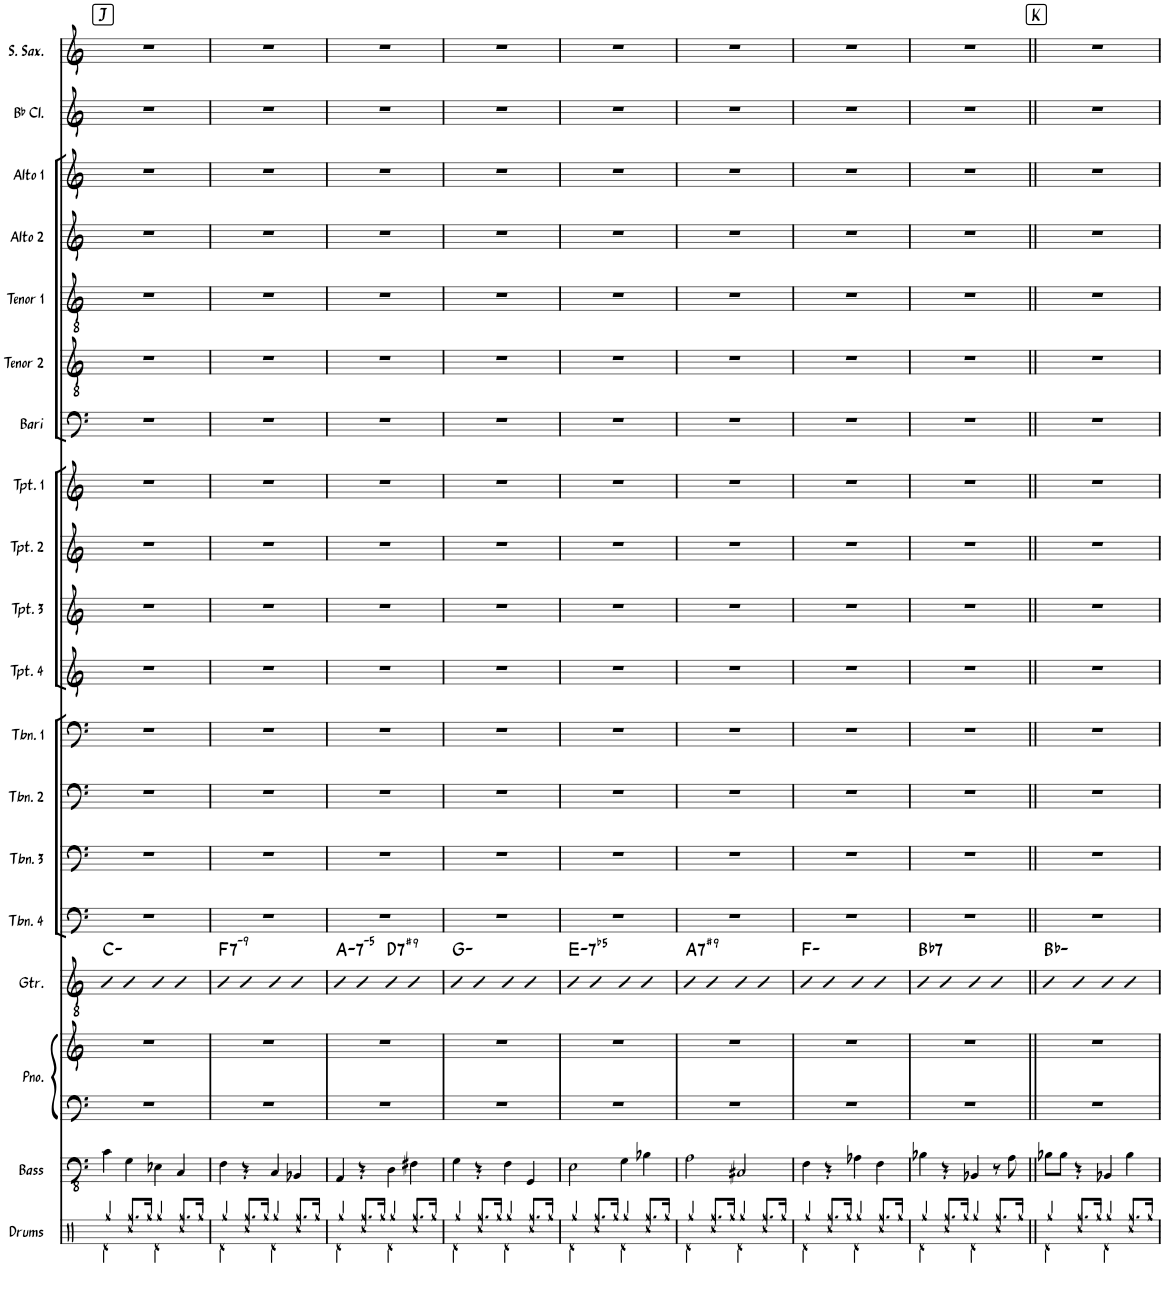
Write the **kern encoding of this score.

**kern	**kern	**kern	**kern	**kern	**harte	**kern	**kern	**kern	**kern	**kern	**kern	**kern	**kern	**kern	**kern	**kern	**kern	**kern	**kern	**kern
*part19	*part18	*part17	*part17	*part16	*part16	*part15	*part14	*part13	*part12	*part11	*part10	*part9	*part8	*part7	*part6	*part5	*part4	*part3	*part2	*part1
*staff20	*staff19	*staff18	*staff17	*staff16	*	*staff15	*staff14	*staff13	*staff12	*staff11	*staff10	*staff9	*staff8	*staff7	*staff6	*staff5	*staff4	*staff3	*staff2	*staff1
*I"Drums	*I"Bass	*I"Piano	*	*I"Guitar	*	*I"Trombone 4	*I"Trombone 3	*I"Trombone 2	*I"Trombone 1	*I"Trumpet 4	*I"Trumpet 3	*I"Trumpet 2	*I"Trumpet 1	*I"Bari Sax	*I"Tenor Sax 2	*I"Tenor Sax 1	*I"Alto Sax 2	*I"Alto Sax 1	*I"Bb Clarinet	*I"Soprano Saxophone
*I'Drums	*I'Bass	*I'Pno.	*	*I'Gtr.	*	*I'Tbn. 4	*I'Tbn. 3	*I'Tbn. 2	*I'Tbn. 1	*I'Tpt. 4	*I'Tpt. 3	*I'Tpt. 2	*I'Tpt. 1	*I'Bari	*I'Tenor 2	*I'Tenor 1	*I'Alto 2	*I'Alto 1	*I'Bb Cl.	*I'S. Sax.
!!LO:PB:g=z
*clefX	*clefFv4	*clefF4	*clefG2	*clefGv2	*	*clefF4	*clefF4	*clefF4	*clefF4	*clefG2	*clefG2	*clefG2	*clefG2	*clefF4	*clefGv2	*clefGv2	*clefG2	*clefG2	*clefG2	*clefG2
*	*	*	*	*	*	*	*	*	*	*ITrd1c2	*ITrd1c2	*ITrd1c2	*ITrd1c2	*ITrd12c21	*ITrd8c14	*ITrd8c14	*ITrd5c9	*ITrd5c9	*ITrd1c2	*ITrd1c2
*k[]	*k[]	*k[]	*k[]	*k[]	*	*k[]	*k[]	*k[]	*k[]	*k[]	*k[]	*k[]	*k[]	*k[]	*k[]	*k[]	*k[]	*k[]	*k[]	*k[]
*M4/4	*M4/4	*M4/4	*M4/4	*M4/4	*	*M4/4	*M4/4	*M4/4	*M4/4	*M4/4	*M4/4	*M4/4	*M4/4	*M4/4	*M4/4	*M4/4	*M4/4	*M4/4	*M4/4	*M4/4
!!LO:REH:place=s1:a:B:rj:fs=14:t=J
=86	=86	=86	=86	=86	=86	=86	=86	=86	=86	=86	=86	=86	=86	=86	=86	=86	=86	=86	=86	=86
*^	*	*	*	*	*	*	*	*	*	*	*	*	*	*	*	*	*	*	*	*
4Rgg/	4Rd\	4C\	1r	1r	4B	C:min	1r	1r	1r	1r	1r	1r	1r	1r	1r	1r	1r	1r	1r	1r	1r
8.Rgg/L	4Rcc/	4GG\	.	.	4B	.	.	.	.	.	.	.	.	.	.	.	.	.	.	.	.
16Rgg/Jk	.	.	.	.	.	.	.	.	.	.	.	.	.	.	.	.	.	.	.	.	.
4Rgg/	4Rd\	4EE-X\	.	.	4B	.	.	.	.	.	.	.	.	.	.	.	.	.	.	.	.
8.Rgg/L	4Rcc/	4CC/	.	.	4B	.	.	.	.	.	.	.	.	.	.	.	.	.	.	.	.
16Rgg/Jk	.	.	.	.	.	.	.	.	.	.	.	.	.	.	.	.	.	.	.	.	.
=87	=87	=87	=87	=87	=87	=87	=87	=87	=87	=87	=87	=87	=87	=87	=87	=87	=87	=87	=87	=87	=87
!	!	!	!	!	!	!LO:H:kt=7	!	!	!	!	!	!	!	!	!	!	!	!	!	!	!
4Rgg/	4Rd\	4FF\	1r	1r	4B	F:7(b9)	1r	1r	1r	1r	1r	1r	1r	1r	1r	1r	1r	1r	1r	1r	1r
8.Rgg/L	4Rcc/	4r	.	.	4B	.	.	.	.	.	.	.	.	.	.	.	.	.	.	.	.
16Rgg/Jk	.	.	.	.	.	.	.	.	.	.	.	.	.	.	.	.	.	.	.	.	.
4Rgg/	4Rd\	4CC/	.	.	4B	.	.	.	.	.	.	.	.	.	.	.	.	.	.	.	.
8.Rgg/L	4Rcc/	4BBB-X/	.	.	4B	.	.	.	.	.	.	.	.	.	.	.	.	.	.	.	.
16Rgg/Jk	.	.	.	.	.	.	.	.	.	.	.	.	.	.	.	.	.	.	.	.	.
=88	=88	=88	=88	=88	=88	=88	=88	=88	=88	=88	=88	=88	=88	=88	=88	=88	=88	=88	=88	=88	=88
!	!	!	!	!	!	!LO:H:kt=-7-5	!	!	!	!	!	!	!	!	!	!	!	!	!	!	!
4Rgg/	4Rd\	4AAA/	1r	1r	4B	A:hdim7	1r	1r	1r	1r	1r	1r	1r	1r	1r	1r	1r	1r	1r	1r	1r
8.Rgg/L	4Rcc/	4r	.	.	4B	.	.	.	.	.	.	.	.	.	.	.	.	.	.	.	.
16Rgg/Jk	.	.	.	.	.	.	.	.	.	.	.	.	.	.	.	.	.	.	.	.	.
!	!	!	!	!	!	!LO:H:kt=7	!	!	!	!	!	!	!	!	!	!	!	!	!	!	!
4Rgg/	4Rd\	4DD\	.	.	4B	D:7(#9)	.	.	.	.	.	.	.	.	.	.	.	.	.	.	.
8.Rgg/L	4Rcc/	4FF#X\	.	.	4B	.	.	.	.	.	.	.	.	.	.	.	.	.	.	.	.
16Rgg/Jk	.	.	.	.	.	.	.	.	.	.	.	.	.	.	.	.	.	.	.	.	.
=89	=89	=89	=89	=89	=89	=89	=89	=89	=89	=89	=89	=89	=89	=89	=89	=89	=89	=89	=89	=89	=89
4Rgg/	4Rd\	4GG\	1r	1r	4Bn	G:min	1r	1r	1r	1r	1r	1r	1r	1r	1r	1r	1r	1r	1r	1r	1r
8.Rgg/L	4Rcc/	4r	.	.	4B	.	.	.	.	.	.	.	.	.	.	.	.	.	.	.	.
16Rgg/Jk	.	.	.	.	.	.	.	.	.	.	.	.	.	.	.	.	.	.	.	.	.
4Rgg/	4Rd\	4FF\	.	.	4B	.	.	.	.	.	.	.	.	.	.	.	.	.	.	.	.
8.Rgg/L	4Rcc/	4GGG/	.	.	4B	.	.	.	.	.	.	.	.	.	.	.	.	.	.	.	.
16Rgg/Jk	.	.	.	.	.	.	.	.	.	.	.	.	.	.	.	.	.	.	.	.	.
=90	=90	=90	=90	=90	=90	=90	=90	=90	=90	=90	=90	=90	=90	=90	=90	=90	=90	=90	=90	=90	=90
!	!	!	!	!	!	!LO:H:kt=-7b5	!	!	!	!	!	!	!	!	!	!	!	!	!	!	!
4Rgg/	4Rd\	2EE\	1r	1r	4Bn	E:hdim7	1r	1r	1r	1r	1r	1r	1r	1r	1r	1r	1r	1r	1r	1r	1r
8.Rgg/L	4Rcc/	.	.	.	4B	.	.	.	.	.	.	.	.	.	.	.	.	.	.	.	.
16Rgg/Jk	.	.	.	.	.	.	.	.	.	.	.	.	.	.	.	.	.	.	.	.	.
4Rgg/	4Rd\	4GG\	.	.	4B	.	.	.	.	.	.	.	.	.	.	.	.	.	.	.	.
8.Rgg/L	4Rcc/	4BB-X\	.	.	4B	.	.	.	.	.	.	.	.	.	.	.	.	.	.	.	.
16Rgg/Jk	.	.	.	.	.	.	.	.	.	.	.	.	.	.	.	.	.	.	.	.	.
=91	=91	=91	=91	=91	=91	=91	=91	=91	=91	=91	=91	=91	=91	=91	=91	=91	=91	=91	=91	=91	=91
!	!	!	!	!	!	!LO:H:kt=7	!	!	!	!	!	!	!	!	!	!	!	!	!	!	!
4Rgg/	4Rd\	2AA\	1r	1r	4Bn	A:7(#9)	1r	1r	1r	1r	1r	1r	1r	1r	1r	1r	1r	1r	1r	1r	1r
8.Rgg/L	4Rcc/	.	.	.	4B	.	.	.	.	.	.	.	.	.	.	.	.	.	.	.	.
16Rgg/Jk	.	.	.	.	.	.	.	.	.	.	.	.	.	.	.	.	.	.	.	.	.
4Rgg/	4Rd\	2CC#X/	.	.	4B	.	.	.	.	.	.	.	.	.	.	.	.	.	.	.	.
8.Rgg/L	4Rcc/	.	.	.	4B	.	.	.	.	.	.	.	.	.	.	.	.	.	.	.	.
16Rgg/Jk	.	.	.	.	.	.	.	.	.	.	.	.	.	.	.	.	.	.	.	.	.
=92	=92	=92	=92	=92	=92	=92	=92	=92	=92	=92	=92	=92	=92	=92	=92	=92	=92	=92	=92	=92	=92
4Rgg/	4Rd\	4FF\	1r	1r	4B	F:min	1r	1r	1r	1r	1r	1r	1r	1r	1r	1r	1r	1r	1r	1r	1r
8.Rgg/L	4Rcc/	4r	.	.	4B	.	.	.	.	.	.	.	.	.	.	.	.	.	.	.	.
16Rgg/Jk	.	.	.	.	.	.	.	.	.	.	.	.	.	.	.	.	.	.	.	.	.
4Rgg/	4Rd\	4AA-X\	.	.	4B	.	.	.	.	.	.	.	.	.	.	.	.	.	.	.	.
8.Rgg/L	4Rcc/	4FF\	.	.	4B	.	.	.	.	.	.	.	.	.	.	.	.	.	.	.	.
16Rgg/Jk	.	.	.	.	.	.	.	.	.	.	.	.	.	.	.	.	.	.	.	.	.
=93	=93	=93	=93	=93	=93	=93	=93	=93	=93	=93	=93	=93	=93	=93	=93	=93	=93	=93	=93	=93	=93
!	!	!	!	!	!	!LO:H:kt=7	!	!	!	!	!	!	!	!	!	!	!	!	!	!	!
4Rgg/	4Rd\	4BB-X\	1r	1r	4Bn	Bb:7	1r	1r	1r	1r	1r	1r	1r	1r	1r	1r	1r	1r	1r	1r	1r
8.Rgg/L	4Rcc/	4r	.	.	4B	.	.	.	.	.	.	.	.	.	.	.	.	.	.	.	.
16Rgg/Jk	.	.	.	.	.	.	.	.	.	.	.	.	.	.	.	.	.	.	.	.	.
4Rgg/	4Rd\	4BBB-X/	.	.	4B	.	.	.	.	.	.	.	.	.	.	.	.	.	.	.	.
8.Rgg/L	4Rcc/	8r	.	.	4B	.	.	.	.	.	.	.	.	.	.	.	.	.	.	.	.
.	.	8AA\	.	.	.	.	.	.	.	.	.	.	.	.	.	.	.	.	.	.	.
16Rgg/Jk	.	.	.	.	.	.	.	.	.	.	.	.	.	.	.	.	.	.	.	.	.
!!LO:REH:place=s1:a:B:rj:fs=14:t=K
=94||	=94||	=94||	=94||	=94||	=94||	=94||	=94||	=94||	=94||	=94||	=94||	=94||	=94||	=94||	=94||	=94||	=94||	=94||	=94||	=94||	=94||
4Rgg/	4Rd\	8BB-X\L	1r	1r	4Bn	Bb:min	1r	1r	1r	1r	1r	1r	1r	1r	1r	1r	1r	1r	1r	1r	1r
.	.	8BB-\J	.	.	.	.	.	.	.	.	.	.	.	.	.	.	.	.	.	.	.
8.Rgg/L	4Rcc/	4r	.	.	4B	.	.	.	.	.	.	.	.	.	.	.	.	.	.	.	.
16Rgg/Jk	.	.	.	.	.	.	.	.	.	.	.	.	.	.	.	.	.	.	.	.	.
4Rgg/	4Rd\	4BBB-X/	.	.	4B	.	.	.	.	.	.	.	.	.	.	.	.	.	.	.	.
8.Rgg/L	4Rcc/	4BB-\	.	.	4B	.	.	.	.	.	.	.	.	.	.	.	.	.	.	.	.
16Rgg/Jk	.	.	.	.	.	.	.	.	.	.	.	.	.	.	.	.	.	.	.	.	.
*v	*v	*	*	*	*	*	*	*	*	*	*	*	*	*	*	*	*	*	*	*	*
=	=	=	=	=	=	=	=	=	=	=	=	=	=	=	=	=	=	=	=	=
*-	*-	*-	*-	*-	*-	*-	*-	*-	*-	*-	*-	*-	*-	*-	*-	*-	*-	*-	*-	*-
